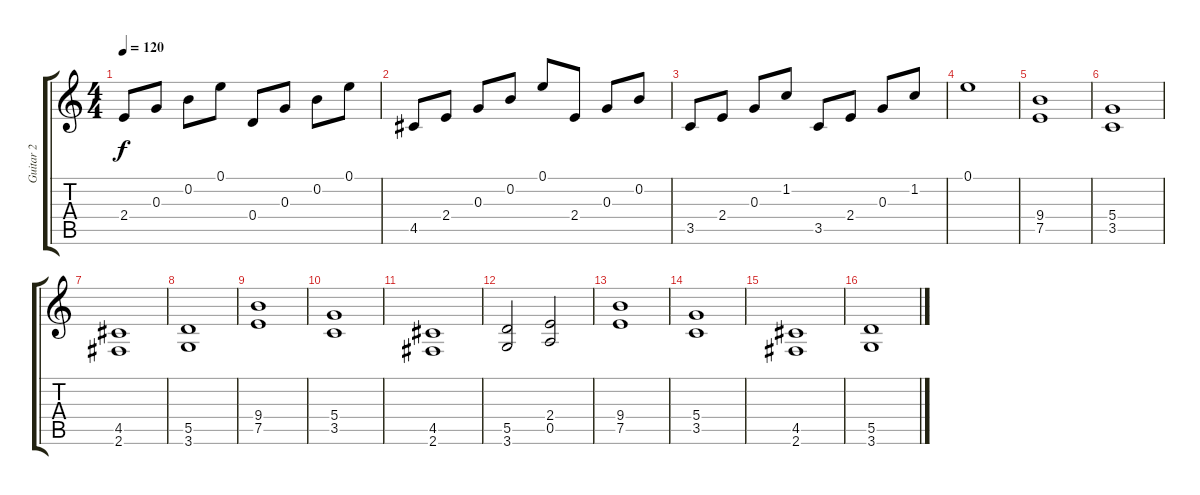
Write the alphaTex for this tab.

\track ("Guitar 2" "Guitar 2") {instrument electricguitarclean}
\staff {score tabs}
\tuning (E4 B3 G3 D3 A2 E2) {hide}
\ts (4 4)
\tempo 120
\clef g2
\ks c
2.4.8{dy f} 0.3.8 0.2.8 0.1.8 0.4.8 0.3.8 0.2.8 0.1.8 |
4.5.8 2.4.8 0.3.8 0.2.8 0.1.8 2.4.8 0.3.8 0.2.8 |
3.5.8 2.4.8 0.3.8 1.2.8 3.5.8 2.4.8 0.3.8 1.2.8 |
0.1.1 |
(9.4 7.5).1{instrument distortionguitar} |
(5.4 3.5).1 |
(4.5 2.6).1 |
(5.5 3.6).1 |
(9.4 7.5).1 |
(5.4 3.5).1 |
(4.5 2.6).1 |
(5.5 3.6).2 (2.4 0.5).2 |
(9.4 7.5).1 |
(5.4 3.5).1 |
(4.5 2.6).1 |
(5.5 3.6).1
